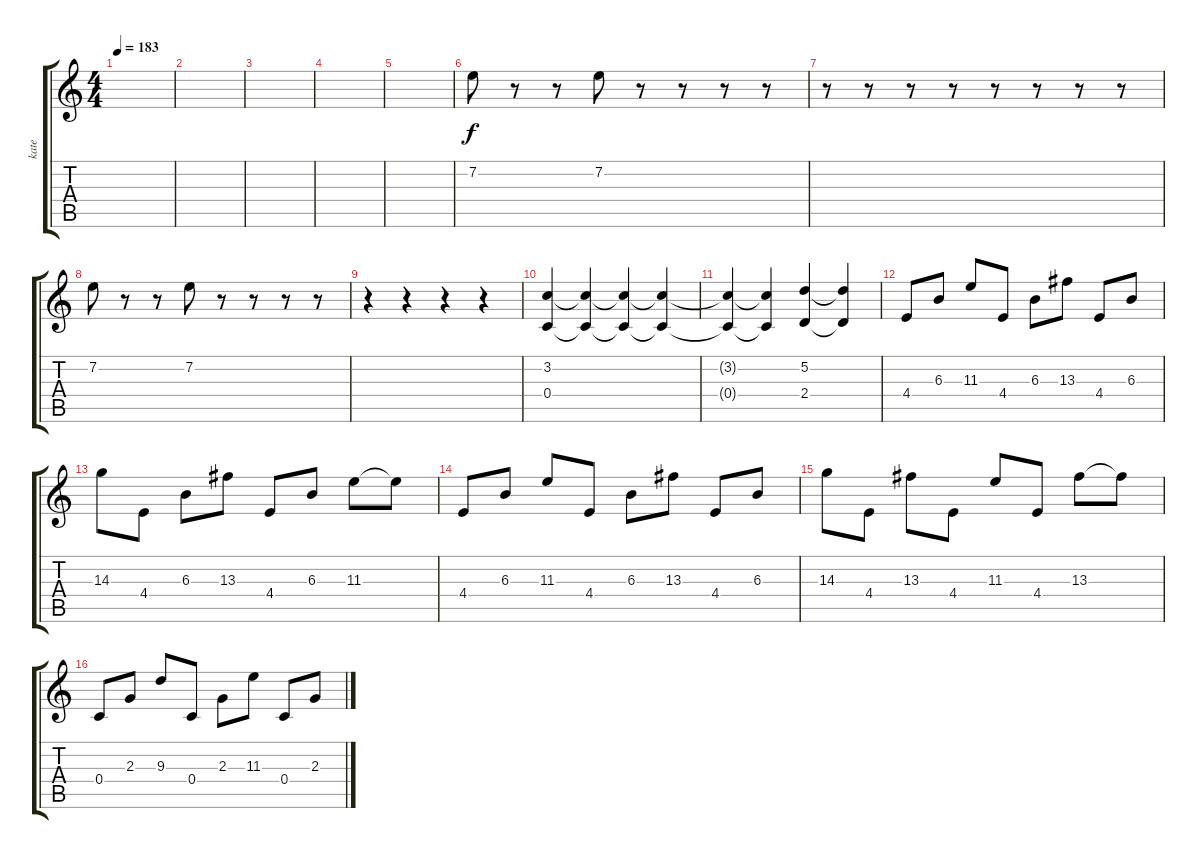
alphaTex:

\track ("kate" "kate") {instrument stringensemble1}
\staff {score tabs}
\tuning (D5 A4 F4 C4 G3 C3) {hide}
\ts (4 4)
\tempo 183
\clef g2
\ks c
|
|
|
|
|
7.2.8 r.8 r.8 7.2.8 r.8 r.8 r.8 r.8 |
r.8 r.8 r.8 r.8 r.8 r.8 r.8 r.8 |
7.2.8 r.8 r.8 7.2.8 r.8 r.8 r.8 r.8 |
r.4 r.4 r.4 r.4 |
(3.2 0.4).4 (3.2{t} 0.4{t}).4 (3.2{t} 0.4{t}).4 (3.2{t} 0.4{t}).4 |
(3.2{t} 0.4{t}).4 (3.2{t} 0.4{t}).4 (5.2 2.4).4 (5.2{t} 2.4{t}).4 |
4.4.8 6.3.8 11.3.8 4.4.8 6.3.8 13.3.8 4.4.8 6.3.8 |
14.3.8 4.4.8 6.3.8 13.3.8 4.4.8 6.3.8 11.3.8 11.3{t}.8 |
4.4.8 6.3.8 11.3.8 4.4.8 6.3.8 13.3.8 4.4.8 6.3.8 |
14.3.8 4.4.8 13.3.8 4.4.8 11.3.8 4.4.8 13.3.8 13.3{t}.8 |
0.4.8 2.3.8 9.3.8 0.4.8 2.3.8 11.3.8 0.4.8 2.3.8
